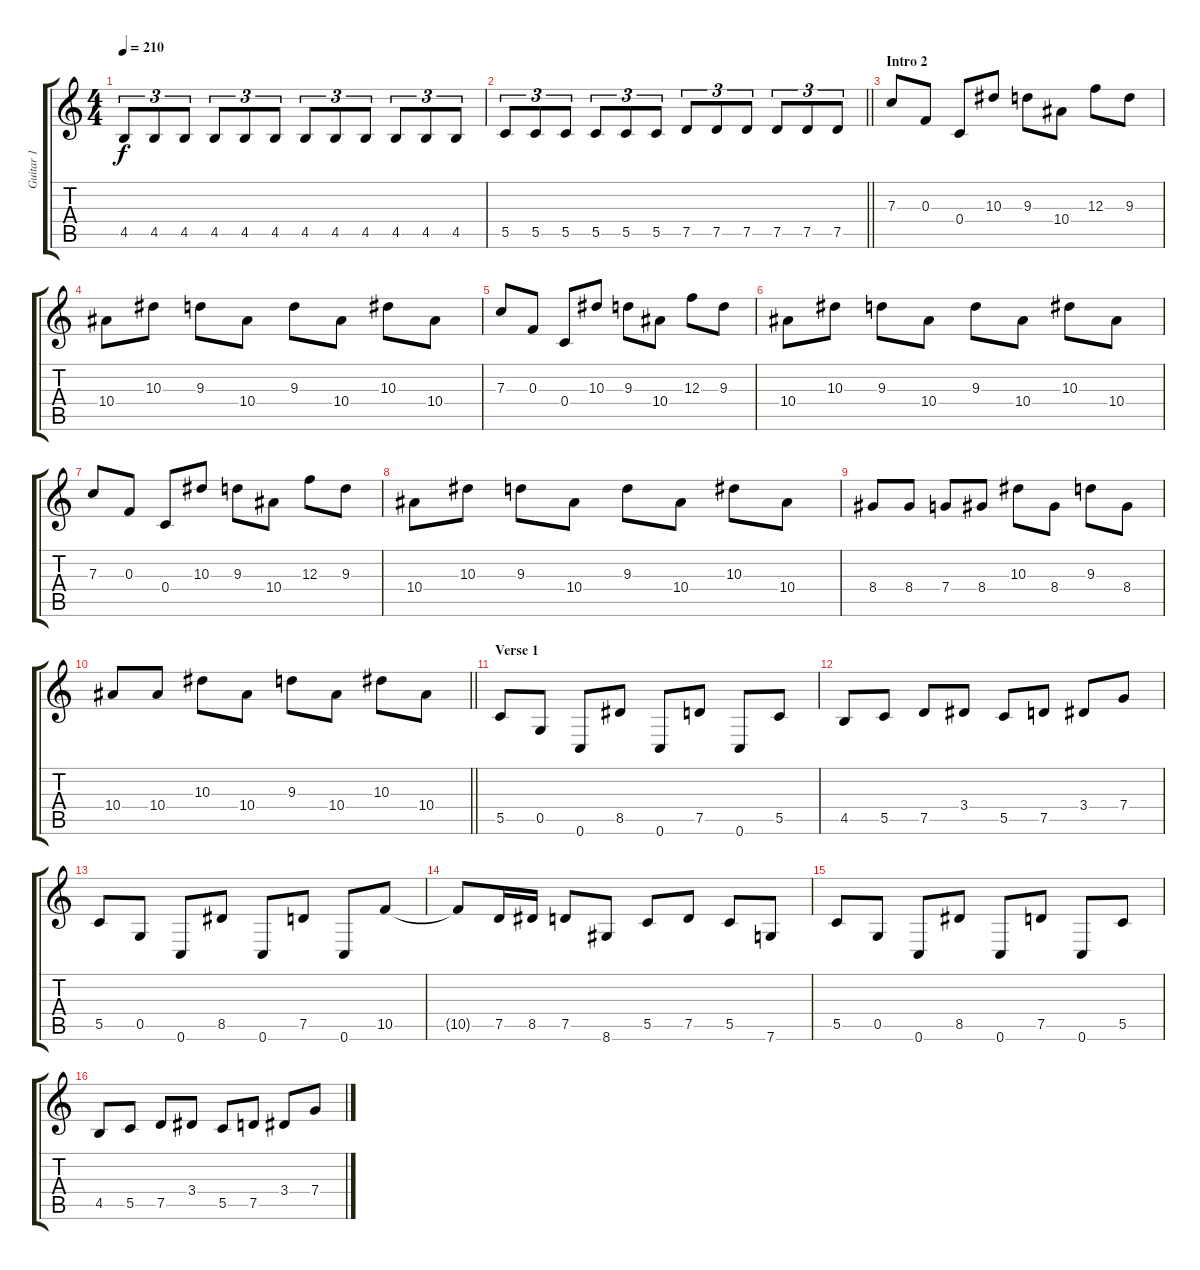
\track ("Guitar 1" "Guitar 1") {instrument distortionguitar}
\staff {score tabs}
\tuning (D4 A3 F3 C3 G2 C2) {hide}
\ts (4 4)
\tempo 210
\clef g2
\ks c
4.5.8{tu (3 2) dy f} 4.5.8{tu (3 2)} 4.5.8{tu (3 2)} 4.5.8{tu (3 2)} 4.5.8{tu (3 2)} 4.5.8{tu (3 2)} 4.5.8{tu (3 2)} 4.5.8{tu (3 2)} 4.5.8{tu (3 2)} 4.5.8{tu (3 2)} 4.5.8{tu (3 2)} 4.5.8{tu (3 2)} |
\barLineRight lightlight
5.5.8{tu (3 2)} 5.5.8{tu (3 2)} 5.5.8{tu (3 2)} 5.5.8{tu (3 2)} 5.5.8{tu (3 2)} 5.5.8{tu (3 2)} 7.5.8{tu (3 2)} 7.5.8{tu (3 2)} 7.5.8{tu (3 2)} 7.5.8{tu (3 2)} 7.5.8{tu (3 2)} 7.5.8{tu (3 2)} |
\section ("" "Intro 2")
7.3.8 0.3.8 0.4.8 10.3.8 9.3.8 10.4.8 12.3.8 9.3.8 |
10.4.8 10.3.8 9.3.8 10.4.8 9.3.8 10.4.8 10.3.8 10.4.8 |
7.3.8 0.3.8 0.4.8 10.3.8 9.3.8 10.4.8 12.3.8 9.3.8 |
10.4.8 10.3.8 9.3.8 10.4.8 9.3.8 10.4.8 10.3.8 10.4.8 |
7.3.8 0.3.8 0.4.8 10.3.8 9.3.8 10.4.8 12.3.8 9.3.8 |
10.4.8 10.3.8 9.3.8 10.4.8 9.3.8 10.4.8 10.3.8 10.4.8 |
8.4.8 8.4.8 7.4.8 8.4.8 10.3.8 8.4.8 9.3.8 8.4.8 |
\barLineRight lightlight
10.4.8 10.4.8 10.3.8 10.4.8 9.3.8 10.4.8 10.3.8 10.4.8 |
\section ("" "Verse 1")
5.5.8 0.5.8 0.6.8 8.5.8 0.6.8 7.5.8 0.6.8 5.5.8 |
4.5.8 5.5.8 7.5.8 3.4.8 5.5.8 7.5.8 3.4.8 7.4.8 |
5.5.8 0.5.8 0.6.8 8.5.8 0.6.8 7.5.8 0.6.8 10.5.8 |
10.5{t}.8 7.5.16 8.5.16 7.5.8 8.6.8 5.5.8 7.5.8 5.5.8 7.6.8 |
5.5.8 0.5.8 0.6.8 8.5.8 0.6.8 7.5.8 0.6.8 5.5.8 |
4.5.8 5.5.8 7.5.8 3.4.8 5.5.8 7.5.8 3.4.8 7.4.8
